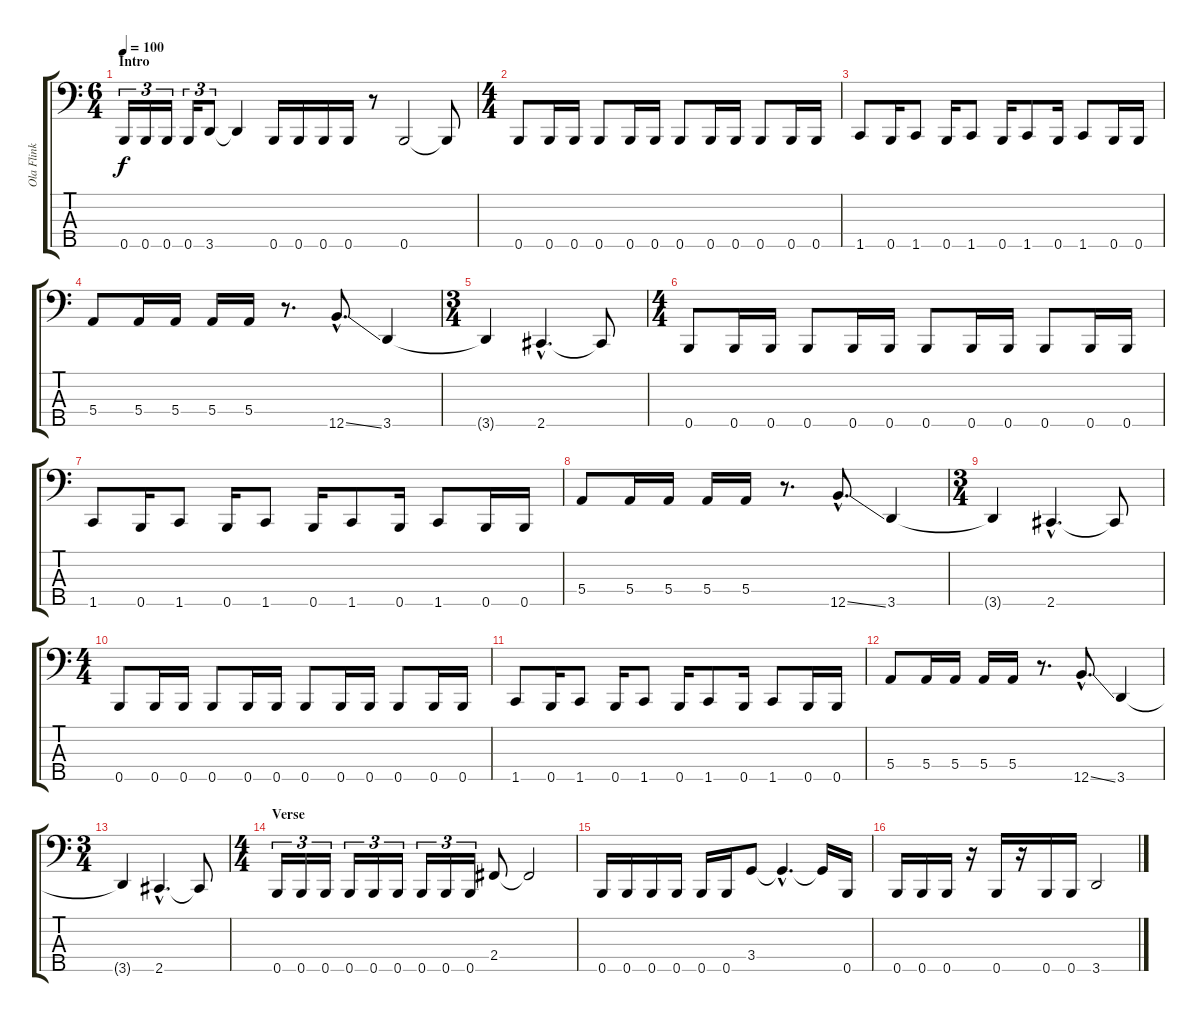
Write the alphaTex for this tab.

\track ("Ola Flink" "Ola Flink") {instrument electricbassfinger}
\staff {score tabs}
\tuning (G2 D2 A1 E1 B0) {hide}
\ts (6 4)
\section ("" "Intro")
\tempo 100
\clef f4
\ks c
0.5.16{tu (3 2) dy f instrument electricbassfinger} 0.5.16{tu (3 2)} 0.5.16{tu (3 2)} 0.5.16{tu (3 2)} 3.5.8{tu (3 2)} 3.5{t}.4 0.5.16 0.5.16 0.5.16 0.5.16 r.8{volume 0} 0.5.2{volume 13} 0.5{t}.8 |
\ts (4 4)
0.5.8 0.5.16 0.5.16 0.5.8 0.5.16 0.5.16 0.5.8 0.5.16 0.5.16 0.5.8 0.5.16 0.5.16 |
1.5.8 0.5.16 1.5.8 0.5.16 1.5.8 0.5.16 1.5.8 0.5.16 1.5.8 0.5.16 0.5.16 |
5.4.8 5.4.16 5.4.16 5.4.16 5.4.16 r.8{d} 12.5{ss hac}.8{d} 3.5.4 |
\ts (3 4)
3.5{t}.4 2.5{hac}.4{d} 2.5{t}.8 |
\ts (4 4)
0.5.8 0.5.16 0.5.16 0.5.8 0.5.16 0.5.16 0.5.8 0.5.16 0.5.16 0.5.8 0.5.16 0.5.16 |
1.5.8 0.5.16 1.5.8 0.5.16 1.5.8 0.5.16 1.5.8 0.5.16 1.5.8 0.5.16 0.5.16 |
5.4.8 5.4.16 5.4.16 5.4.16 5.4.16 r.8{d} 12.5{ss hac}.8{d} 3.5.4 |
\ts (3 4)
3.5{t}.4 2.5{hac}.4{d} 2.5{t}.8 |
\ts (4 4)
0.5.8 0.5.16 0.5.16 0.5.8 0.5.16 0.5.16 0.5.8 0.5.16 0.5.16 0.5.8 0.5.16 0.5.16 |
1.5.8 0.5.16 1.5.8 0.5.16 1.5.8 0.5.16 1.5.8 0.5.16 1.5.8 0.5.16 0.5.16 |
5.4.8 5.4.16 5.4.16 5.4.16 5.4.16 r.8{d} 12.5{ss hac}.8{d} 3.5.4 |
\ts (3 4)
3.5{t}.4 2.5{hac}.4{d} 2.5{t}.8 |
\ts (4 4)
\section ("" "Verse")
0.5.16{tu (3 2)} 0.5.16{tu (3 2)} 0.5.16{tu (3 2)} 0.5.16{tu (3 2)} 0.5.16{tu (3 2)} 0.5.16{tu (3 2)} 0.5.16{tu (3 2)} 0.5.16{tu (3 2)} 0.5.16{tu (3 2)} 2.4.8 2.4{t}.2 |
0.5.16 0.5.16 0.5.16 0.5.16 0.5.16 0.5.16 3.4.8 3.4{hac t}.4{d} 3.4{t}.16 0.5.16 |
0.5.16 0.5.16 0.5.16 r.16 0.5.16 r.16 0.5.16 0.5.16 3.5.2
